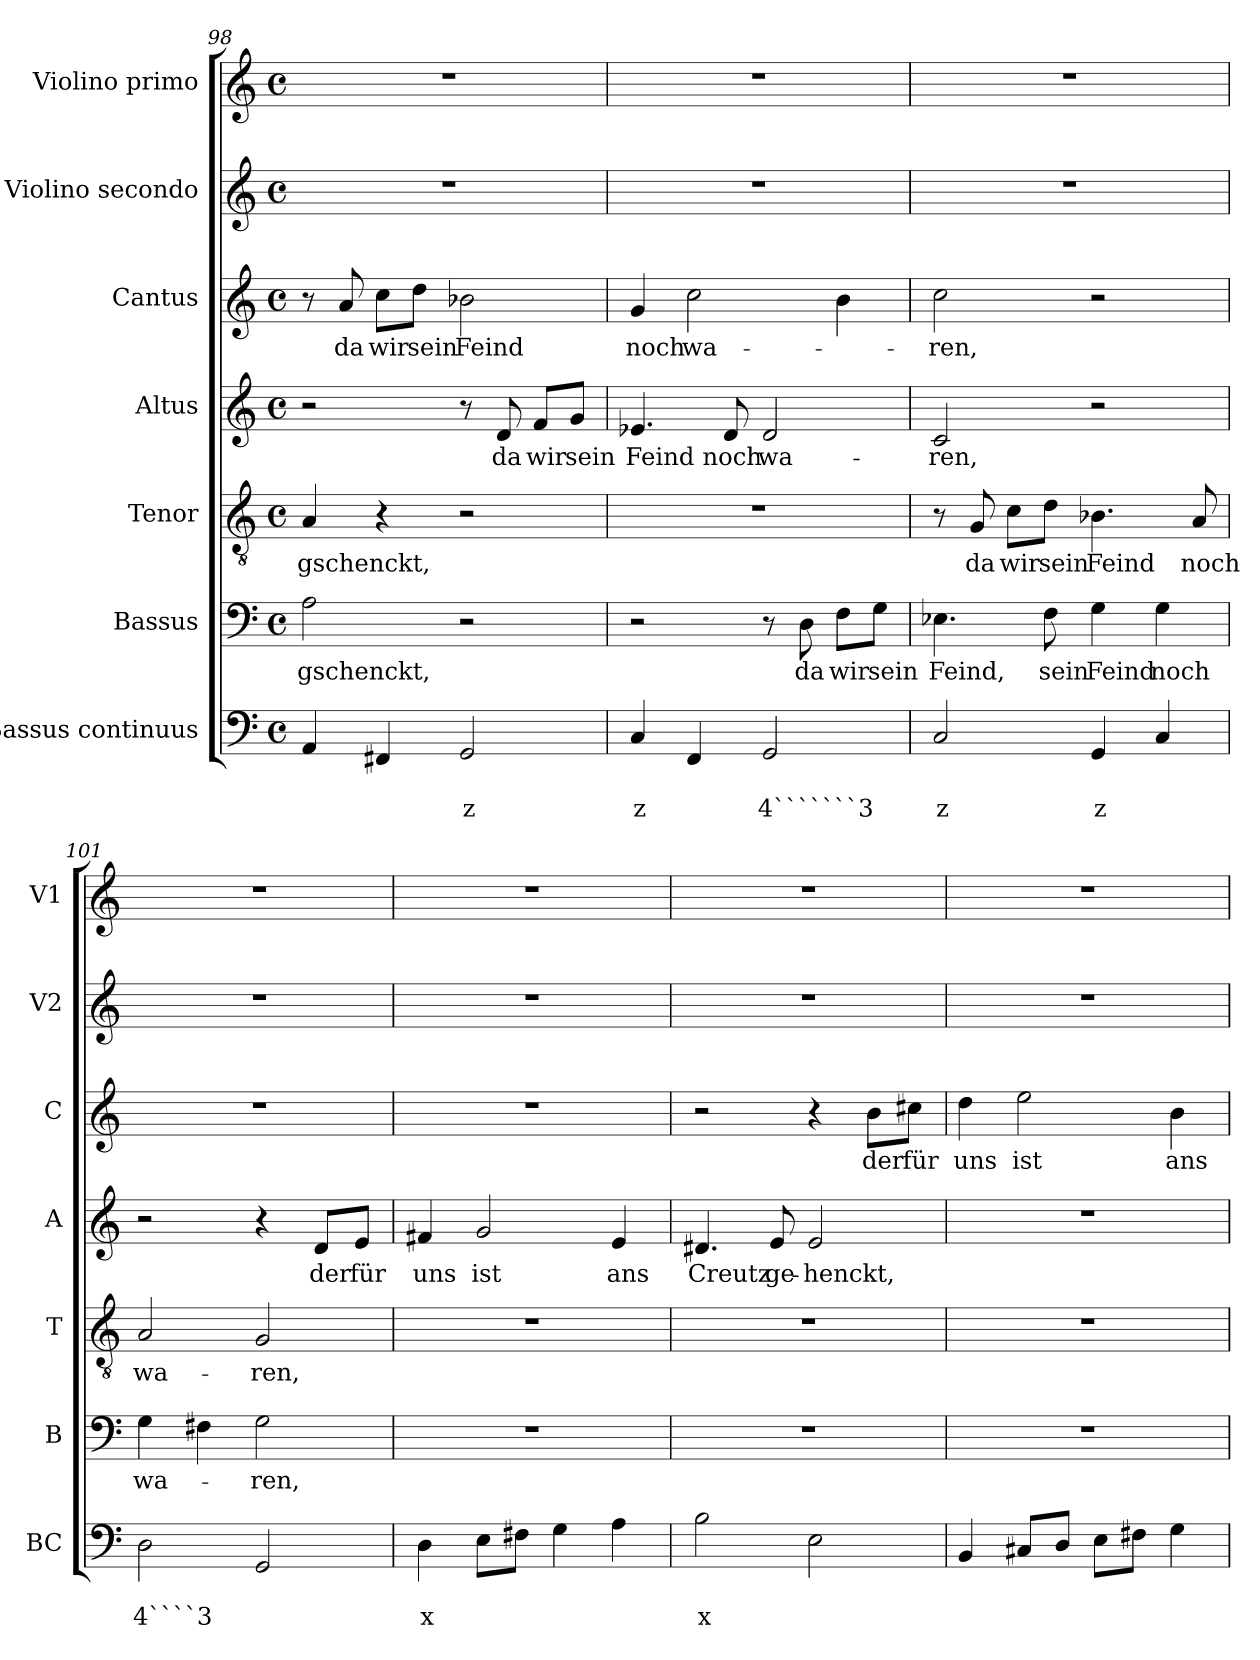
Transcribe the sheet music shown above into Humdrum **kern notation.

**kern	**text	**text	**kern	**text	**kern	**text	**kern	**text	**kern	**text	**kern	**kern
*part7	*part7	*part7	*part6	*part6	*part5	*part5	*part4	*part4	*part3	*part3	*part2	*part1
*staff7	*staff7	*staff7	*staff6	*staff6	*staff5	*staff5	*staff4	*staff4	*staff3	*staff3	*staff2	*staff1
*I"Bassus continuus	*	*	*I"Bassus	*	*I"Tenor	*	*I"Altus	*	*I"Cantus	*	*I"Violino secondo	*I"Violino primo
*I'BC	*	*	*I'B	*	*I'T	*	*I'A	*	*I'C	*	*I'V2	*I'V1
*clefF4	*	*	*clefF4	*	*clefGv2	*	*clefG2	*	*clefG2	*	*clefG2	*clefG2
*k[]	*	*	*k[]	*	*k[]	*	*k[]	*	*k[]	*	*k[]	*k[]
*C:	*	*	*C:	*	*C:	*	*C:	*	*C:	*	*C:	*C:
*M4/4	*	*	*M4/4	*	*M4/4	*	*M4/4	*	*M4/4	*	*M4/4	*M4/4
*met(c)	*	*	*met(c)	*	*met(c)	*	*met(c)	*	*met(c)	*	*met(c)	*met(c)
=98	=98	=98	=98	=98	=98	=98	=98	=98	=98	=98	=98	=98
!	!	!	!	!LO:LY:b	!	!LO:LY:b	!	!	!	!	!	!
4AA/	.	.	2A\	gschenckt,	4A/	gschenckt,	2r	.	8r	.	1r	1r
!	!	!	!	!	!	!	!	!	!	!LO:LY:b	!	!
.	.	.	.	.	.	.	.	.	8a/	da	.	.
!	!	!	!	!	!	!	!	!	!	!LO:LY:b	!	!
4FF#X/	.	.	.	.	4r	.	.	.	8cc\L	wir	.	.
!	!	!	!	!	!	!	!	!	!	!LO:LY:b	!	!
.	.	.	.	.	.	.	.	.	8dd\J	sein	.	.
!	!	!LO:LY:b	!	!	!	!	!	!	!	!LO:LY:b	!	!
2GG/	.	z	2r	.	2r	.	8r	.	2b-X\	Feind	.	.
!	!	!	!	!	!	!	!	!LO:LY:b	!	!	!	!
.	.	.	.	.	.	.	8d/	da	.	.	.	.
!	!	!	!	!	!	!	!	!LO:LY:b	!	!	!	!
.	.	.	.	.	.	.	8f/L	wir	.	.	.	.
!	!	!	!	!	!	!	!	!LO:LY:b	!	!	!	!
.	.	.	.	.	.	.	8g/J	sein	.	.	.	.
!!LO:LB:g=z
=99	=99	=99	=99	=99	=99	=99	=99	=99	=99	=99	=99	=99
!	!	!LO:LY:b	!	!	!	!	!	!LO:LY:b	!	!LO:LY:b	!	!
4C/	.	z	2r	.	1r	.	4.e-X/	Feind	4g/	noch	1r	1r
!	!	!	!	!	!	!	!	!	!	!LO:LY:b	!	!
4FF/	.	.	.	.	.	.	.	.	2cc\	wa-	.	.
!	!	!	!	!	!	!	!	!LO:LY:b	!	!	!	!
.	.	.	.	.	.	.	8d/	noch	.	.	.	.
!	!	!LO:LY:b	!	!	!	!	!	!LO:LY:b	!	!	!	!
2GG/	.	4```````3	8r	.	.	.	2d/	wa-	.	.	.	.
!	!	!	!	!LO:LY:b	!	!	!	!	!	!	!	!
.	.	.	8D\	da	.	.	.	.	.	.	.	.
!	!	!	!	!LO:LY:b	!	!	!	!	!	!	!	!
.	.	.	8F\L	wir	.	.	.	.	4b\	.	.	.
!	!	!	!	!LO:LY:b	!	!	!	!	!	!	!	!
.	.	.	8G\J	sein	.	.	.	.	.	.	.	.
=100	=100	=100	=100	=100	=100	=100	=100	=100	=100	=100	=100	=100
!	!	!LO:LY:b	!	!LO:LY:b	!	!	!	!LO:LY:b	!	!LO:LY:b	!	!
2C/	.	z	4.E-X\	Feind,	8r	.	2c/	-ren,	2cc\	-ren,	1r	1r
!	!	!	!	!	!	!LO:LY:b	!	!	!	!	!	!
.	.	.	.	.	8G/	da	.	.	.	.	.	.
!	!	!	!	!	!	!LO:LY:b	!	!	!	!	!	!
.	.	.	.	.	8c\L	wir	.	.	.	.	.	.
!	!	!	!	!LO:LY:b	!	!LO:LY:b	!	!	!	!	!	!
.	.	.	8F\	sein	8d\J	sein	.	.	.	.	.	.
!	!	!LO:LY:b	!	!LO:LY:b	!	!LO:LY:b	!	!	!	!	!	!
4GG/	.	z	4G\	Feind	4.B-X\	Feind	2r	.	2r	.	.	.
!	!	!	!	!LO:LY:b	!	!	!	!	!	!	!	!
4C/	.	.	4G\	noch	.	.	.	.	.	.	.	.
!	!	!	!	!	!	!LO:LY:b	!	!	!	!	!	!
.	.	.	.	.	8A/	noch	.	.	.	.	.	.
=101	=101	=101	=101	=101	=101	=101	=101	=101	=101	=101	=101	=101
!	!	!LO:LY:b	!	!LO:LY:b	!	!LO:LY:b	!	!	!	!	!	!
2D\	.	4````3	4G\	wa-	2A/	wa-	2r	.	1r	.	1r	1r
.	.	.	4F#X\	.	.	.	.	.	.	.	.	.
!	!	!	!	!LO:LY:b	!	!LO:LY:b	!	!	!	!	!	!
2GG/	.	.	2G\	-ren,	2G/	-ren,	4r	.	.	.	.	.
!	!	!	!	!	!	!	!	!LO:LY:b	!	!	!	!
.	.	.	.	.	.	.	8d/L	der	.	.	.	.
!	!	!	!	!	!	!	!	!LO:LY:b	!	!	!	!
.	.	.	.	.	.	.	8e/J	für	.	.	.	.
=102	=102	=102	=102	=102	=102	=102	=102	=102	=102	=102	=102	=102
!	!	!LO:LY:b	!	!	!	!	!	!LO:LY:b	!	!	!	!
4D\	.	x	1r	.	1r	.	4f#X/	uns	1r	.	1r	1r
!	!	!	!	!	!	!	!	!LO:LY:b	!	!	!	!
8E\L	.	.	.	.	.	.	2g/	ist	.	.	.	.
8F#X\J	.	.	.	.	.	.	.	.	.	.	.	.
4G\	.	.	.	.	.	.	.	.	.	.	.	.
!	!	!	!	!	!	!	!	!LO:LY:b	!	!	!	!
4A\	.	.	.	.	.	.	4e/	ans	.	.	.	.
=103	=103	=103	=103	=103	=103	=103	=103	=103	=103	=103	=103	=103
!	!	!LO:LY:b	!	!	!	!	!	!LO:LY:b	!	!	!	!
2B\	.	x	1r	.	1r	.	4.d#X/	Creutz	2r	.	1r	1r
!	!	!	!	!	!	!	!	!LO:LY:b	!	!	!	!
.	.	.	.	.	.	.	8e/	ge-	.	.	.	.
!	!	!	!	!	!	!	!	!LO:LY:b	!	!	!	!
2E\	.	.	.	.	.	.	2e/	-henckt,	4r	.	.	.
!	!	!	!	!	!	!	!	!	!	!LO:LY:b	!	!
.	.	.	.	.	.	.	.	.	8b\L	der	.	.
!	!	!	!	!	!	!	!	!	!	!LO:LY:b	!	!
.	.	.	.	.	.	.	.	.	8cc#X\J	für	.	.
!!LO:PB:g=z
=104	=104	=104	=104	=104	=104	=104	=104	=104	=104	=104	=104	=104
!	!	!	!	!	!	!	!	!	!	!LO:LY:b	!	!
4BB/	.	.	1r	.	1r	.	1r	.	4dd\	uns	1r	1r
!	!	!	!	!	!	!	!	!	!	!LO:LY:b	!	!
8C#X/L	.	.	.	.	.	.	.	.	2ee\	ist	.	.
8D/J	.	.	.	.	.	.	.	.	.	.	.	.
8E\L	.	.	.	.	.	.	.	.	.	.	.	.
8F#X\J	.	.	.	.	.	.	.	.	.	.	.	.
!	!	!	!	!	!	!	!	!	!	!LO:LY:b	!	!
4G\	.	.	.	.	.	.	.	.	4b\	ans	.	.
=	=	=	=	=	=	=	=	=	=	=	=	=
*-	*-	*-	*-	*-	*-	*-	*-	*-	*-	*-	*-	*-
